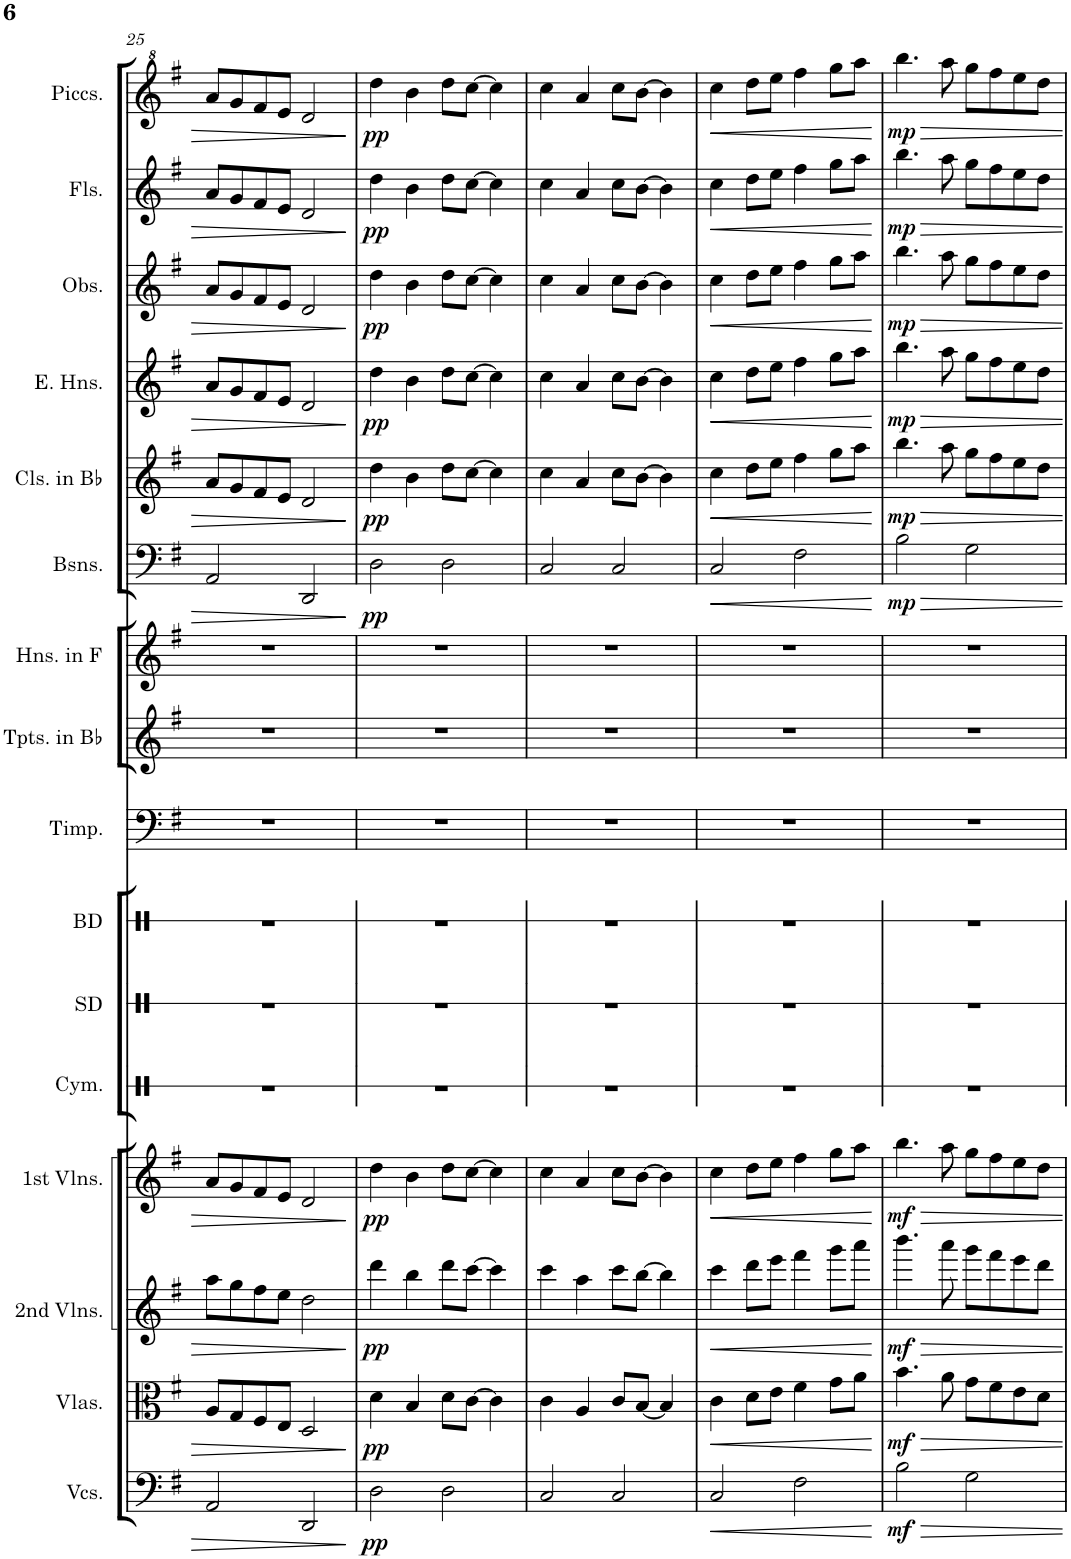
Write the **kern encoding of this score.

**kern	**dynam	**kern	**dynam	**kern	**dynam	**kern	**dynam	**kern	**kern	**kern	**kern	**kern	**kern	**kern	**dynam	**kern	**dynam	**kern	**dynam	**kern	**dynam	**kern	**dynam	**kern	**dynam
*part16	*part16	*part15	*part15	*part14	*part14	*part13	*part13	*part12	*part11	*part10	*part9	*part8	*part7	*part6	*part6	*part5	*part5	*part4	*part4	*part3	*part3	*part2	*part2	*part1	*part1
*staff16	*staff16	*staff15	*staff15	*staff14	*staff14	*staff13	*staff13	*staff12	*staff11	*staff10	*staff9	*staff8	*staff7	*staff6	*staff6	*staff5	*staff5	*staff4	*staff4	*staff3	*staff3	*staff2	*staff2	*staff1	*staff1
*I"Violoncellos	*	*I"Violas	*	*I"2nd Violins	*	*I"1st Violins	*	*I"Cymbals	*I"Snare Drum	*I"Bass Drum	*I"Timpani	*I"Trumpets in Bb	*I"Horns in F	*I"Bassoons	*	*I"Clarinets in Bb	*	*I"English Horns	*	*I"Oboes	*	*I"Flutes	*	*I"Piccolos	*
*I'Vcs.	*	*I'Vlas.	*	*I'2nd Vlns.	*	*I'1st Vlns.	*	*I'Cym.	*I'SD	*I'BD	*I'Timp.	*I'Tpts. in Bb	*I'Hns. in F	*I'Bsns.	*	*I'Cls. in Bb	*	*I'E. Hns.	*	*I'Obs.	*	*I'Fls.	*	*I'Piccs.	*
!!LO:PB:g=z
*clefF4	*	*clefC3	*	*clefG2	*	*clefG2	*	*clefX	*clefX	*clefX	*clefF4	*clefG2	*clefG2	*clefF4	*	*clefG2	*	*clefG2	*	*clefG2	*	*clefG2	*	*clefG^2	*
*	*	*	*	*	*	*	*	*	*	*	*	*Trd1c2	*Trd4c7	*	*	*Trd1c2	*	*Trd4c7	*	*	*	*	*	*Trd-7c-12	*
*k[f#]	*	*k[f#]	*	*k[f#]	*	*k[f#]	*	*k[]	*k[]	*k[]	*k[f#]	*k[f#]	*k[f#]	*k[f#]	*	*k[f#]	*	*k[f#]	*	*k[f#]	*	*k[f#]	*	*k[f#]	*
*M4/4	*	*M4/4	*	*M4/4	*	*M4/4	*	*M4/4	*M4/4	*M4/4	*M4/4	*M4/4	*M4/4	*M4/4	*	*M4/4	*	*M4/4	*	*M4/4	*	*M4/4	*	*M4/4	*
*met(c)	*	*met(c)	*	*met(c)	*	*met(c)	*	*met(c)	*met(c)	*met(c)	*met(c)	*met(c)	*met(c)	*met(c)	*	*met(c)	*	*met(c)	*	*met(c)	*	*met(c)	*	*met(c)	*
=25	=25	=25	=25	=25	=25	=25	=25	=25	=25	=25	=25	=25	=25	=25	=25	=25	=25	=25	=25	=25	=25	=25	=25	=25	=25
2AA/	.	8A/L	.	8aa\L	.	8a/L	.	1r	1r	1r	1r	1r	1r	2AA/	.	8a/L	.	8a/L	.	8a/L	.	8a/L	.	8aa/L	.
.	.	8G/	.	8gg\	.	8g/	.	.	.	.	.	.	.	.	.	8g/	.	8g/	.	8g/	.	8g/	.	8gg/	.
.	.	8F#/	.	8ff#\	.	8f#/	.	.	.	.	.	.	.	.	.	8f#/	.	8f#/	.	8f#/	.	8f#/	.	8ff#/	.
.	.	8E/J	.	8ee\J	.	8e/J	.	.	.	.	.	.	.	.	.	8e/J	.	8e/J	.	8e/J	.	8e/J	.	8ee/J	.
2DD/	.	2D/	.	2dd\	.	2d/	.	.	.	.	.	.	.	2DD/	.	2d/	.	2d/	.	2d/	.	2d/	.	2dd/	.
=26	=26	=26	=26	=26	=26	=26	=26	=26	=26	=26	=26	=26	=26	=26	=26	=26	=26	=26	=26	=26	=26	=26	=26	=26	=26
!	!LO:DY:b	!	!LO:DY:b	!	!LO:DY:b	!	!LO:DY:b	!	!	!	!	!	!	!	!LO:DY:b	!	!LO:DY:b	!	!LO:DY:b	!	!LO:DY:b	!	!LO:DY:b	!	!LO:DY:b
2D\	pp	4d\	pp	4ddd\	pp	4dd\	pp	1r	1r	1r	1r	1r	1r	2D\	pp	4dd\	pp	4dd\	pp	4dd\	pp	4dd\	pp	4ddd\	pp
.	.	4B/	.	4bb\	.	4b\	.	.	.	.	.	.	.	.	.	4b\	.	4b\	.	4b\	.	4b\	.	4bb\	.
2D\	.	8d\L	.	8ddd\L	.	8dd\L	.	.	.	.	.	.	.	2D\	.	8dd\L	.	8dd\L	.	8dd\L	.	8dd\L	.	8ddd\L	.
.	.	[8c\J	.	[8ccc\J	.	[8cc\J	.	.	.	.	.	.	.	.	.	[8cc\J	.	[8cc\J	.	[8cc\J	.	[8cc\J	.	[8ccc\J	.
.	.	4c\]	.	4ccc\]	.	4cc\]	.	.	.	.	.	.	.	.	.	4cc\]	.	4cc\]	.	4cc\]	.	4cc\]	.	4ccc\]	.
=27	=27	=27	=27	=27	=27	=27	=27	=27	=27	=27	=27	=27	=27	=27	=27	=27	=27	=27	=27	=27	=27	=27	=27	=27	=27
2C/	.	4c\	.	4ccc\	.	4cc\	.	1r	1r	1r	1r	1r	1r	2C/	.	4cc\	.	4cc\	.	4cc\	.	4cc\	.	4ccc\	.
.	.	4A/	.	4aa\	.	4a/	.	.	.	.	.	.	.	.	.	4a/	.	4a/	.	4a/	.	4a/	.	4aa/	.
2C/	.	8c/L	.	8ccc\L	.	8cc\L	.	.	.	.	.	.	.	2C/	.	8cc\L	.	8cc\L	.	8cc\L	.	8cc\L	.	8ccc\L	.
.	.	[8B/J	.	[8bb\J	.	[8b\J	.	.	.	.	.	.	.	.	.	[8b\J	.	[8b\J	.	[8b\J	.	[8b\J	.	[8bb\J	.
.	.	4B/]	.	4bb\]	.	4b\]	.	.	.	.	.	.	.	.	.	4b\]	.	4b\]	.	4b\]	.	4b\]	.	4bb\]	.
=28	=28	=28	=28	=28	=28	=28	=28	=28	=28	=28	=28	=28	=28	=28	=28	=28	=28	=28	=28	=28	=28	=28	=28	=28	=28
!	!LO:HP:b	!	!LO:HP:b	!	!LO:HP:b	!	!LO:HP:b	!	!	!	!	!	!	!	!LO:HP:b	!	!LO:HP:b	!	!LO:HP:b	!	!LO:HP:b	!	!LO:HP:b	!	!LO:HP:b
2C/	<	4c\	<	4ccc\	<	4cc\	<	1r	1r	1r	1r	1r	1r	2C/	<	4cc\	<	4cc\	<	4cc\	<	4cc\	<	4ccc\	<
.	.	8d\L	.	8ddd\L	.	8dd\L	.	.	.	.	.	.	.	.	.	8dd\L	.	8dd\L	.	8dd\L	.	8dd\L	.	8ddd\L	.
.	.	8e\J	.	8eee\J	.	8ee\J	.	.	.	.	.	.	.	.	.	8ee\J	.	8ee\J	.	8ee\J	.	8ee\J	.	8eee\J	.
2F#\	.	4f#\	.	4fff#\	.	4ff#\	.	.	.	.	.	.	.	2F#\	.	4ff#\	.	4ff#\	.	4ff#\	.	4ff#\	.	4fff#\	.
.	.	8g\L	.	8ggg\L	.	8gg\L	.	.	.	.	.	.	.	.	.	8gg\L	.	8gg\L	.	8gg\L	.	8gg\L	.	8ggg\L	.
.	.	8a\J	.	8aaa\J	.	8aa\J	.	.	.	.	.	.	.	.	.	8aa\J	.	8aa\J	.	8aa\J	.	8aa\J	.	8aaa\J	.
.	[	.	[	.	[	.	[	.	.	.	.	.	.	.	[	.	[	.	[	.	[	.	[	.	[
=29	=29	=29	=29	=29	=29	=29	=29	=29	=29	=29	=29	=29	=29	=29	=29	=29	=29	=29	=29	=29	=29	=29	=29	=29	=29
!	!LO:DY:b	!	!LO:DY:b	!	!LO:DY:b	!	!LO:DY:b	!	!	!	!	!	!	!	!LO:DY:b	!	!LO:DY:b	!	!LO:DY:b	!	!LO:DY:b	!	!LO:DY:b	!	!LO:DY:b
2B\	mf	4.b\	mf	4.bbb\	mf	4.bb\	mf	1r	1r	1r	1r	1r	1r	2B\	mp	4.bb\	mp	4.bb\	mp	4.bb\	mp	4.bb\	mp	4.bbb\	mp
.	.	8a\	.	8aaa\	.	8aa\	.	.	.	.	.	.	.	.	.	8aa\	.	8aa\	.	8aa\	.	8aa\	.	8aaa\	.
2G\	.	8g\L	.	8ggg\L	.	8gg\L	.	.	.	.	.	.	.	2G\	.	8gg\L	.	8gg\L	.	8gg\L	.	8gg\L	.	8ggg\L	.
.	.	8f#\	.	8fff#\	.	8ff#\	.	.	.	.	.	.	.	.	.	8ff#\	.	8ff#\	.	8ff#\	.	8ff#\	.	8fff#\	.
.	.	8e\	.	8eee\	.	8ee\	.	.	.	.	.	.	.	.	.	8ee\	.	8ee\	.	8ee\	.	8ee\	.	8eee\	.
.	.	8d\J	.	8ddd\J	.	8dd\J	.	.	.	.	.	.	.	.	.	8dd\J	.	8dd\J	.	8dd\J	.	8dd\J	.	8ddd\J	.
=	=	=	=	=	=	=	=	=	=	=	=	=	=	=	=	=	=	=	=	=	=	=	=	=	=
*-	*-	*-	*-	*-	*-	*-	*-	*-	*-	*-	*-	*-	*-	*-	*-	*-	*-	*-	*-	*-	*-	*-	*-	*-	*-
